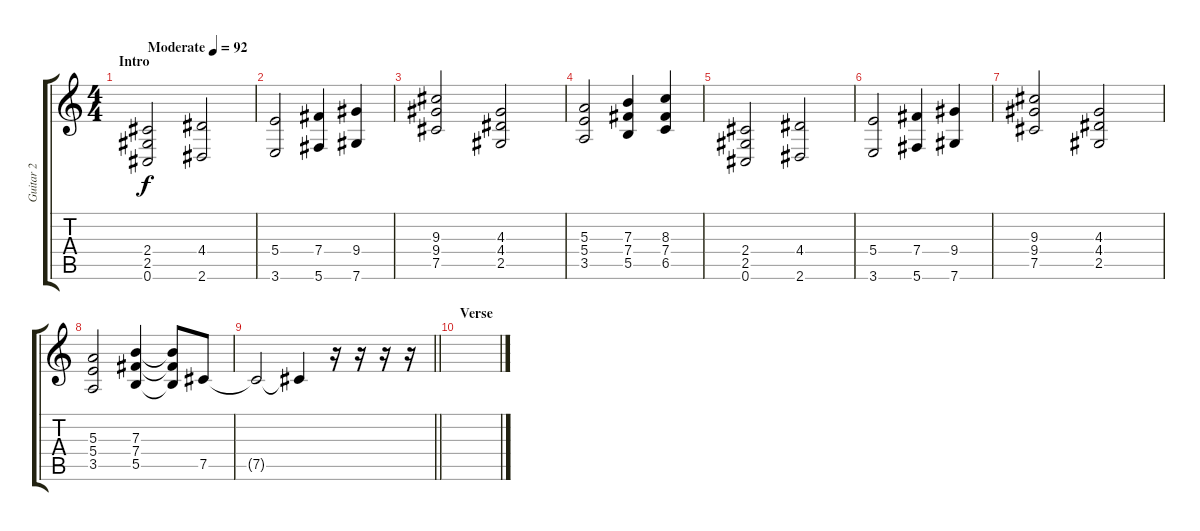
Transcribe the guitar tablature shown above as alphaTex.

\track ("Guitar 2" "Guitar 2") {instrument distortionguitar}
\staff {score tabs}
\tuning (Db4 Ab3 E3 B2 Gb2 Db2) {hide}
\ts (4 4)
\section ("" "Intro")
\tempo (92 "Moderate")
\clef g2
\ks c
(2.4 2.5 0.6).2{dy f instrument distortionguitar} (4.4 2.6).2 |
(5.4 3.6).2 (7.4 5.6).4 (9.4 7.6).4 |
(9.3 9.4 7.5).2 (4.3 4.4 2.5).2 |
(5.3 5.4 3.5).2 (7.3 7.4 5.5).4 (8.3 7.4 6.5).4 |
(2.4 2.5 0.6).2 (4.4 2.6).2 |
(5.4 3.6).2 (7.4 5.6).4 (9.4 7.6).4 |
(9.3 9.4 7.5).2 (4.3 4.4 2.5).2 |
(5.3 5.4 3.5).2 (7.3 7.4 5.5).4 (7.3{t} 7.4{t} 5.5{t}).8 7.5.8 |
\barLineRight lightlight
7.5{t}.2 7.5{t}.4 r.16 r.16 r.16 r.16 |
\section ("" "Verse")
